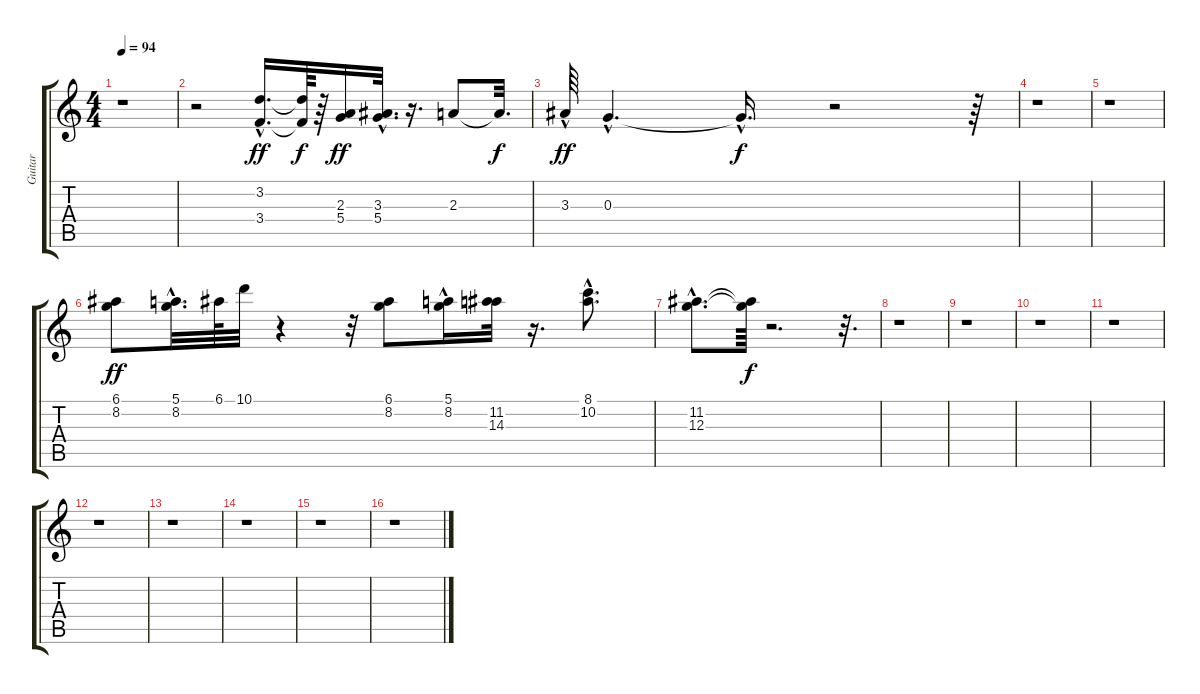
\track ("Guitar" "Guitar") {instrument electricguitarjazz}
\staff {score tabs}
\tuning (E4 B3 G3 D3 A2 E2) {hide}
\ts (4 4)
\tempo 94
\clef g2
\ks c
r.1{dy f} |
r.2 (3.2{hac} 3.4{hac}).16{d dy ff} (3.2{t} 3.4{t}).64{dy f} r.64 (2.3 5.4).16{dy ff} (3.3 5.4{hac}).32{d} r.16{d} 2.3.8 2.3{t}.32{d dy f} |
3.3{hac}.64{dy ff} 0.3{hac}.4{d} 0.3{hac t}.16{d dy f} r.2 r.64 |
r.1 |
r.1 |
(6.1 8.2).8{dy ff} (5.1 8.2{hac}).32{d} 6.1.64 10.1.32 r.4 r.32 (6.1 8.2).8 (5.1 8.2{hac}).16 (11.2 14.3).32 r.16{d} (8.1{hac} 10.2{hac}).8{d} |
(11.2{hac} 12.3{hac}).8{d} (11.2{t} 12.3{t}).64{dy f} r.2{d} r.32{d} |
r.1 |
r.1 |
r.1 |
r.1 |
r.1 |
r.1 |
r.1 |
r.1 |
r.1
